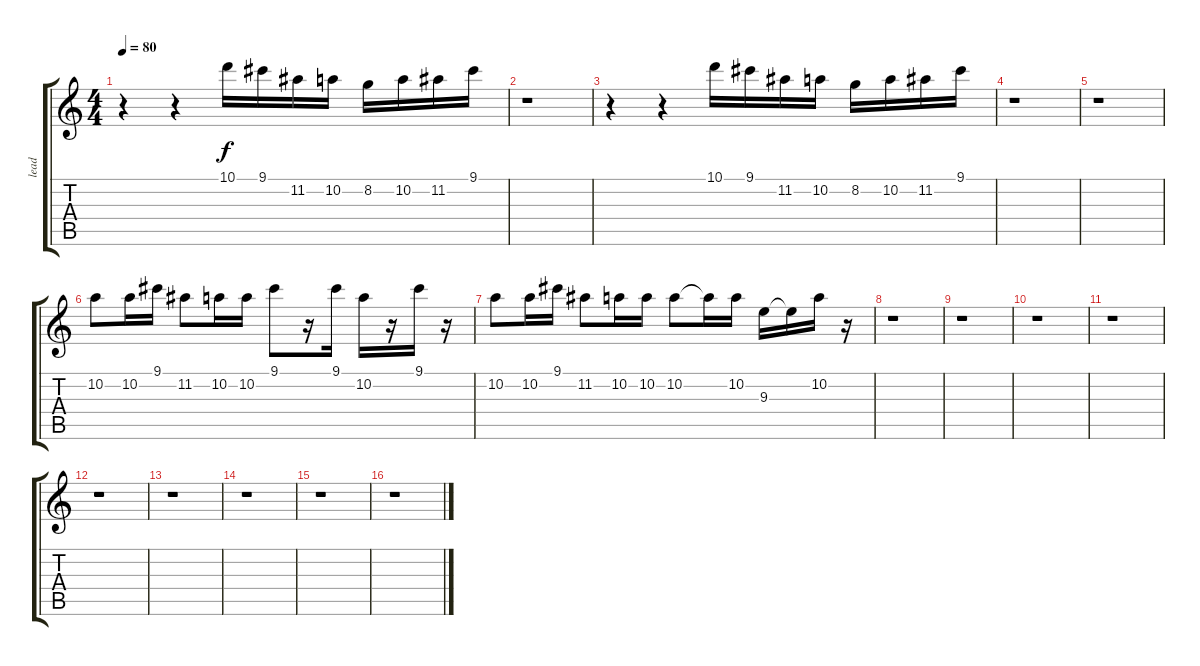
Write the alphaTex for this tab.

\track ("lead" "lead") {instrument acousticguitarsteel}
\staff {score tabs}
\tuning (E4 B3 G3 D3 A2 E2) {hide}
\ts (4 4)
\tempo 80
\clef g2
\ks c
r.4{dy f} r.4 10.1.16 9.1.16 11.2.16 10.2.16 8.2.16 10.2.16 11.2.16 9.1.16 |
r.1 |
r.4 r.4 10.1.16 9.1.16 11.2.16 10.2.16 8.2.16 10.2.16 11.2.16 9.1.16 |
r.1 |
r.1 |
10.2.8 10.2.16 9.1.16 11.2.8 10.2.16 10.2.16 9.1.8 r.16 9.1.16 10.2.16 r.16 9.1.16 r.16 |
10.2.8 10.2.16 9.1.16 11.2.8 10.2.16 10.2.16 10.2.8 10.2{t}.16 10.2.16 9.3.16 9.3{t}.16 10.2.16 r.16 |
r.1 |
r.1 |
r.1 |
r.1 |
r.1 |
r.1 |
r.1 |
r.1 |
r.1
